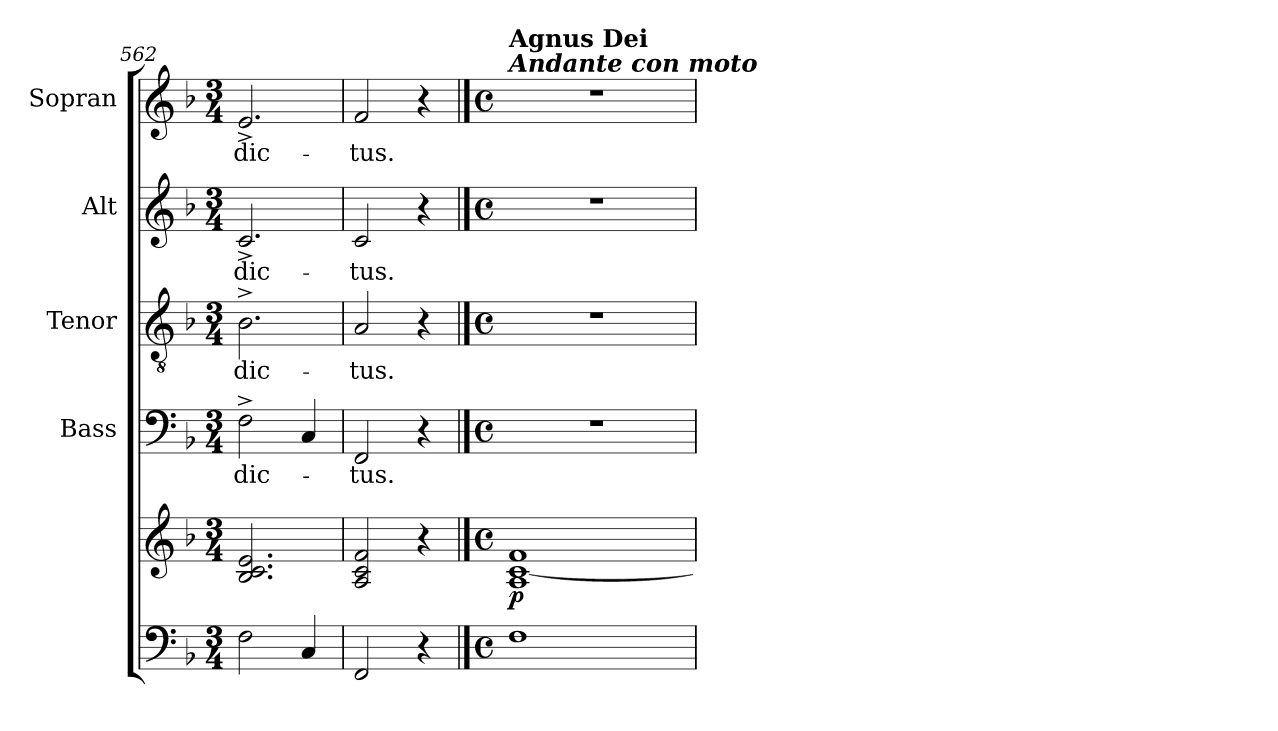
**kern	**kern	**dynam	**kern	**text	**kern	**text	**kern	**text	**kern	**text
*part5	*part5	*part5	*part4	*part4	*part3	*part3	*part2	*part2	*part1	*part1
*staff6	*staff5	*staff5/6	*staff4	*staff4	*staff3	*staff3	*staff2	*staff2	*staff1	*staff1
*	*	*	*I"Bass	*	*I"Tenor	*	*I"Alt	*	*I"Sopran	*
*	*	*	*I'B.	*	*I'T.	*	*I'A.	*	*I'S.	*
*clefF4	*clefG2	*	*clefF4	*	*clefGv2	*	*clefG2	*	*clefG2	*
*k[b-]	*k[b-]	*	*k[b-]	*	*k[b-]	*	*k[b-]	*	*k[b-]	*
*F:	*F:	*	*F:	*	*F:	*	*F:	*	*F:	*
*M3/4	*M3/4	*	*M3/4	*	*M3/4	*	*M3/4	*	*M3/4	*
=562	=562	=562	=562	=562	=562	=562	=562	=562	=562	=562
!	!	!	!	!LO:LY:b	!	!LO:LY:b	!	!LO:LY:b	!	!LO:LY:b
2F\	2.B-/ 2.c/ 2.e/	.	2F^>\	-dic-	2.B-^>\	-dic-	2.c^>/	-dic-	2.e^>/	-dic-
4C/	.	.	4C/	.	.	.	.	.	.	.
=563	=563	=563	=563	=563	=563	=563	=563	=563	=563	=563
!	!	!	!	!LO:LY:b	!	!LO:LY:b	!	!LO:LY:b	!	!LO:LY:b
2FF/	2A/ 2c/ 2f/	.	2FF/	-tus.	2A/	-tus.	2c/	-tus.	2f/	-tus.
4r	4r	.	4r	.	4r	.	4r	.	4r	.
!!LO:PB:g=z
==564	==564	==564	==564	==564	==564	==564	==564	==564	==564	==564
*M4/4	*M4/4	*	*M4/4	*	*M4/4	*	*M4/4	*	*M4/4	*
*met(c)	*met(c)	*	*met(c)	*	*met(c)	*	*met(c)	*	*met(c)	*
!	!	!	!	!	!	!	!	!	!LO:TX:a:Bi:t=Andante con moto	!
!	!	!	!	!	!	!	!	!	!LO:TX:a:B:t=Agnus Dei	!
!	!	!LO:DY:b	!	!	!	!	!	!	!	!
1F	1A [1c 1f	p	1r	.	1r	.	1r	.	1r	.
=	=	=	=	=	=	=	=	=	=	=
*-	*-	*-	*-	*-	*-	*-	*-	*-	*-	*-
